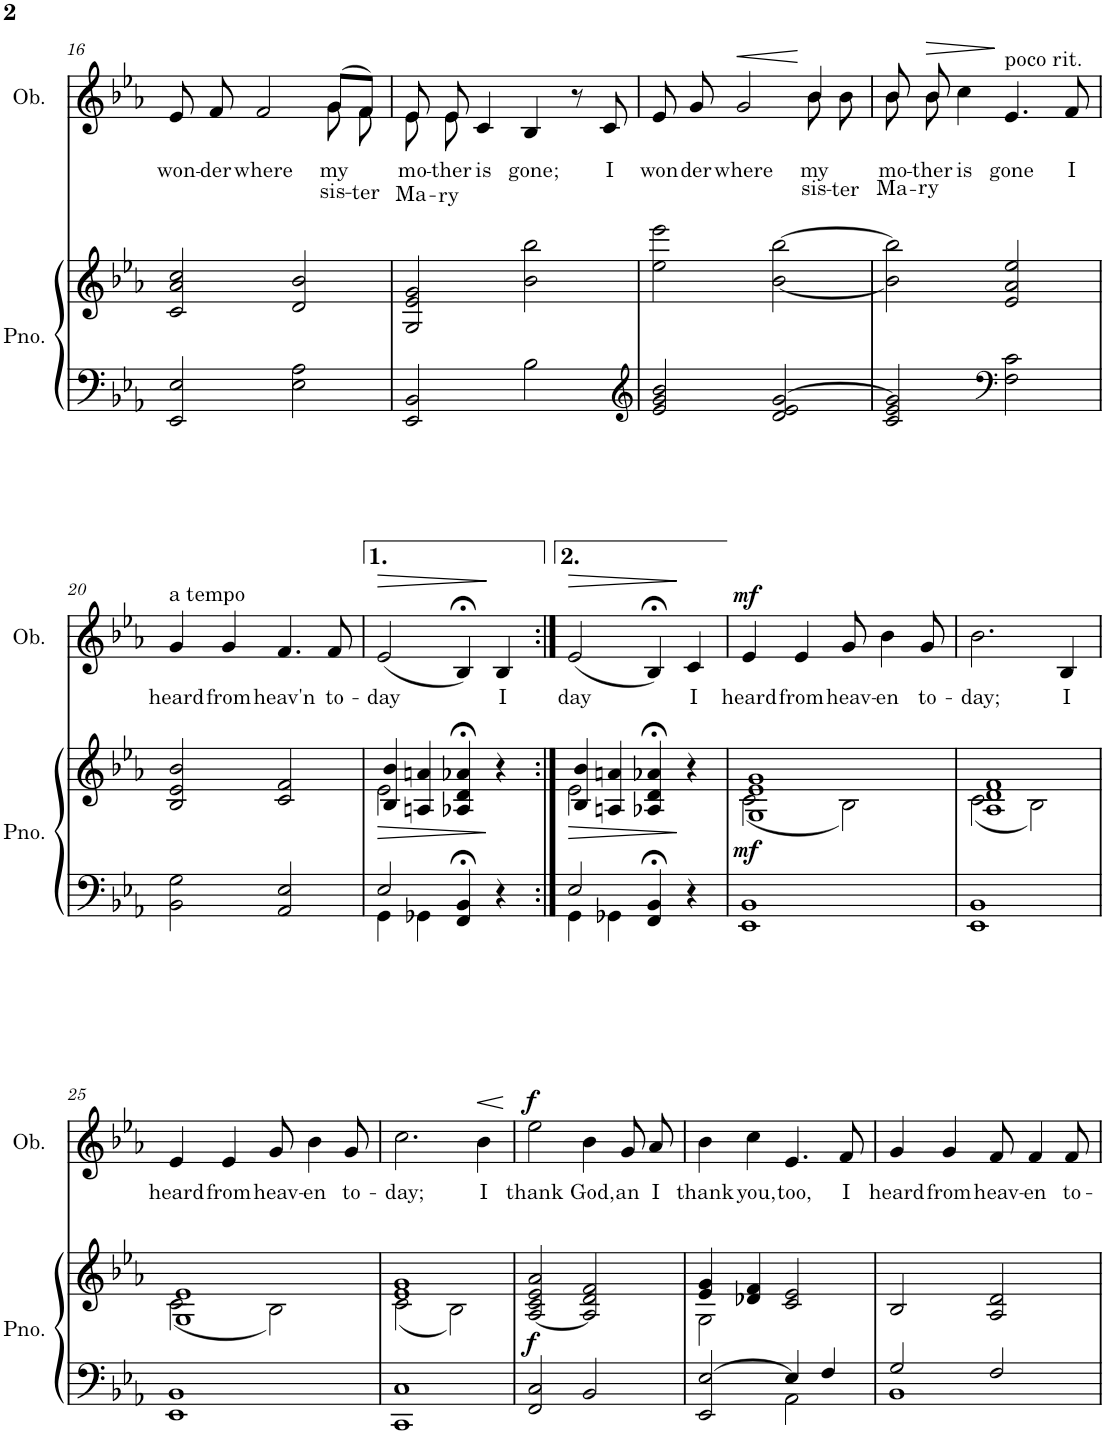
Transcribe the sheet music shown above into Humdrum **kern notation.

**kern	**kern	**dynam	**kern	**text	**dynam
*part2	*part2	*part2	*part1	*part1	*part1
*staff3	*staff2	*staff2/3	*staff1	*staff1	*staff1
*I"Piano	*	*	*I"Oboe	*	*
*I'Pno.	*	*	*I'Ob.	*	*
!!LO:PB:g=z
*clefF4	*clefG2	*	*clefG2	*	*
*k[b-e-a-]	*k[b-e-a-]	*	*k[b-e-a-]	*	*
*M4/4	*M4/4	*	*M4/4	*	*
=16	=16	=16	=16	=16	=16
!	!	!	!	!LO:LY:b	!
*	*	*	*^	*	*
2EE-/ 2E-/	2c/ 2a-/ 2cc/	.	8e-/	2.ryy	won-	.
!	!	!	!	!	!LO:LY:b	!
.	.	.	8f/	.	-der	.
!	!	!	!	!	!LO:LY:b	!
.	.	.	2f/	.	where	.
2E-\ 2A-\	2d/ 2b-/	.	.	.	.	.
!	!	!	!	!	!LO:LY:b	!
!	!	!	!	!	!LO:LY:b	!
.	.	.	(8g/L	8g\	sis-	.
!	!	!	!	!	!LO:LY:b	!
.	.	.	8f/J)	8f\	-ter	.
=17	=17	=17	=17	=17	=17	=17
!	!	!	!	!	!LO:LY:b	!
!	!	!	!	!	!LO:LY:b	!
2EE-/ 2BB-/	2G/ 2e-/ 2g/	.	8e-/	8e-\	Ma-	.
!	!	!	!	!	!LO:LY:b	!
!	!	!	!	!	!LO:LY:b	!
.	.	.	8e-/	8e-\	-ry	.
!	!	!	!	!	!LO:LY:b	!
.	.	.	4c/	2.ryy	is	.
!	!	!	!	!	!LO:LY:b	!
2B-\	2b-\ 2bb-\	.	4B-/	.	gone;	.
.	.	.	8r	.	.	.
!	!	!	!	!	!LO:LY:b	!
.	.	.	8c/	.	I	.
=18	=18	=18	=18	=18	=18	=18
*clefG2	*	*	*	*	*	*
!	!	!	!	!	!LO:LY:b	!
2e-/ 2g/ 2b-/	2ee-\ 2eee-\	.	8e-/	2.ryy	won	.
!	!	!	!	!	!LO:LY:b	!
.	.	.	8g/	.	der	.
!	!	!	!	!	!LO:LY:b	!LO:HP:b
.	.	.	2g/	.	where	<
2d/ 2e-/ [2g/	[2b-\ [2bb-\	.	.	.	.	.
!	!	!	!	!	!LO:LY:b	!
!	!	!	!	!	!LO:LY:b	!
.	.	.	4b-/	8b-\	sis-	[
!	!	!	!	!	!LO:LY:b	!
.	.	.	.	8b-\	-ter	.
=19	=19	=19	=19	=19	=19	=19
!	!	!	!	!	!LO:LY:b	!
!	!	!	!	!	!LO:LY:b	!
2c/ 2e-/ 2g/]	2b-\] 2bb-\]	.	8b-/	8b-\	Ma-	.
!	!	!	!	!	!LO:LY:b	!LO:HP:b
!	!	!	!	!	!LO:LY:b	!
.	.	.	8b-/	8b-\	ry	>
!	!	!	!	!	!LO:LY:b	!
.	.	.	4cc\	2.ryy	is	.
*clefF4	*	*	*	*	*	*
!	!	!	!LO:TX:a:t=poco rit.	!	!	!
!	!	!	!	!	!LO:LY:b	!
2F\ 2c\	2e-/ 2a-/ 2ee-/	.	4.e-/	.	gone	]
!	!	!	!	!	!LO:LY:b	!
.	.	.	8f/	.	I	.
*	*	*	*v	*v	*	*
!!LO:LB:g=z
=20	=20	=20	=20	=20	=20
!	!	!	!LO:TX:a:t=a tempo	!	!
!	!	!	!	!LO:LY:b	!
2BB-\ 2G\	2B-/ 2e-/ 2b-/	.	4g/	heard	.
!	!	!	!	!LO:LY:b	!
.	.	.	4g/	from	.
!	!	!	!	!LO:LY:b	!
2AA-/ 2E-/	2c/ 2f/	.	4.f/	heav'n	.
!	!	!	!	!LO:LY:b	!
.	.	.	8f/	to-	.
=21	=21	=21	=21	=21	=21
*^	*	*	*	*	*
!	!	!	!LO:HP:b	!	!LO:LY:b	!LO:HP:b
*	*	*^	*	*	*	*
2E-/	4GG\	4B-/ 4b-/	2e-\	>	(2e-/	-day	>
.	4GG-X\	4An/ 4an/	.	.	.	.	.
4FF/;< 4BB-/;<	2ryy	4A-X/;< 4d/;< 4a-X/;<	2ryy	.	4B-;</)	.	.
!	!	!	!	!	!	!LO:LY:b	!
4r	.	4r	.	]	4B-/	I	]
=22:|!	=22:|!	=22:|!	=22:|!	=22:|!	=22:|!	=22:|!	=22:|!
!	!	!	!	!LO:HP:b	!	!LO:LY:b	!LO:HP:b
2E-/	4GG\	4B-/ 4b-/	2e-\	>	(2e-/	day	>
.	4GG-X\	4An/ 4an/	.	.	.	.	.
4FF/;< 4BB-/;<	2ryy	4A-X/;< 4d/;< 4a-X/;<	2ryy	.	4B-;</)	.	.
!	!	!	!	!	!	!LO:LY:b	!
4r	.	4r	.	]	4c/	I	]
*v	*v	*	*	*	*	*	*
=23	=23	=23	=23	=23	=23	=23
!	!	!	!LO:DY:b	!	!LO:LY:b	!LO:DY:a
1EE- 1BB-	1G 1e- 1g	(2c\	mf	4e-/	heard	mf
!	!	!	!	!	!LO:LY:b	!
.	.	.	.	4e-/	from	.
!	!	!	!	!	!LO:LY:b	!
.	.	2B-\)	.	8g/	heav-	.
!	!	!	!	!	!LO:LY:b	!
.	.	.	.	4b-\	-en	.
!	!	!	!	!	!LO:LY:b	!
.	.	.	.	8g/	to-	.
=24	=24	=24	=24	=24	=24	=24
!	!	!	!	!	!LO:LY:b	!
1EE- 1BB-	1A- 1d 1f	(2c\	.	2.b-\	-day;	.
.	.	2B-\)	.	.	.	.
!	!	!	!	!	!LO:LY:b	!
.	.	.	.	4B-/	I	.
!!LO:LB:g=z
=25	=25	=25	=25	=25	=25	=25
!	!	!	!	!	!LO:LY:b	!
1EE- 1BB-	1G 1e-	(2c\	.	4e-/	heard	.
!	!	!	!	!	!LO:LY:b	!
.	.	.	.	4e-/	from	.
!	!	!	!	!	!LO:LY:b	!
.	.	2B-\)	.	8g/	heav-	.
!	!	!	!	!	!LO:LY:b	!
.	.	.	.	4b-\	-en	.
!	!	!	!	!	!LO:LY:b	!
.	.	.	.	8g/	to-	.
=26	=26	=26	=26	=26	=26	=26
!	!	!	!	!	!LO:LY:b	!
1CC 1C	1e- 1g	(2c\	.	2.cc\	-day;	.
.	.	2B-\)	.	.	.	.
!	!	!	!	!	!LO:LY:b	!LO:HP:b
.	.	.	.	4b-\	I	<
*	*v	*v	*	*	*	*
.	.	.	.	.	[
=27	=27	=27	=27	=27	=27
!	!	!LO:DY:b	!	!LO:LY:b	!LO:DY:a
2FF/ 2C/	[2A-/ 2c/ 2e-/ 2a-/	f	2ee-\	thank	f
!	!	!	!	!LO:LY:b	!
2BB-/	2A-/] 2d/ 2f/	.	4b-\	God,	.
!	!	!	!	!LO:LY:b	!
.	.	.	8g/	an	.
!	!	!	!	!LO:LY:b	!
.	.	.	8a-/	I	.
=28	=28	=28	=28	=28	=28
*^	*^	*	*	*	*
!	!	!	!	!	!	!LO:LY:b	!
2EE-/ [2E-/	2ryy	4e-/ 4g/	2G\	.	4b-\	thank	.
!	!	!	!	!	!	!LO:LY:b	!
.	.	4d-X/ 4f/	.	.	4cc\	you,	.
!	!	!	!	!	!	!LO:LY:b	!
4E-/]	2AA-\	2c/ 2e-/	2ryy	.	4.e-/	too,	.
4F/	.	.	.	.	.	.	.
!	!	!	!	!	!	!LO:LY:b	!
.	.	.	.	.	8f/	I	.
*	*	*v	*v	*	*	*	*
=29	=29	=29	=29	=29	=29	=29
!	!	!	!	!	!LO:LY:b	!
2G/	1BB-	2B-/	.	4g/	heard	.
!	!	!	!	!	!LO:LY:b	!
.	.	.	.	4g/	from	.
!	!	!	!	!	!LO:LY:b	!
2F/	.	2A-/ 2d/	.	8f/	heav-	.
!	!	!	!	!	!LO:LY:b	!
.	.	.	.	4f/	-en	.
!	!	!	!	!	!LO:LY:b	!
.	.	.	.	8f/	to-	.
*v	*v	*	*	*	*	*
=	=	=	=	=	=
*-	*-	*-	*-	*-	*-
